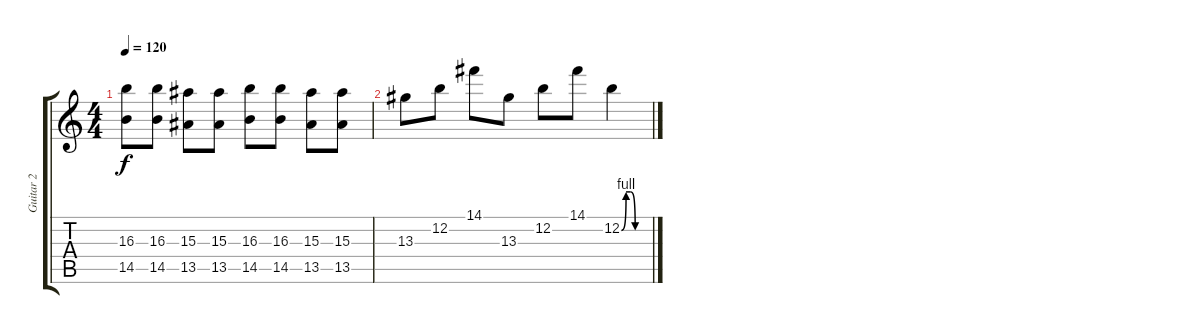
\track ("Guitar 2" "Guitar 2") {instrument overdrivenguitar}
\staff {score tabs}
\tuning (E4 B3 G3 D3 A2 E2) {hide}
\ts (4 4)
\tempo 120
\clef g2
\ks c
(16.3 14.5).8{dy f} (16.3 14.5).8 (15.3 13.5).8 (15.3 13.5).8 (16.3 14.5).8 (16.3 14.5).8 (15.3 13.5).8 (15.3 13.5).8 |
13.3.8 12.2.8 14.1.8 13.3.8 12.2.8 14.1.8 12.2{be (custom 0 0 10 4 20 4 30 0 60 0)}.4
